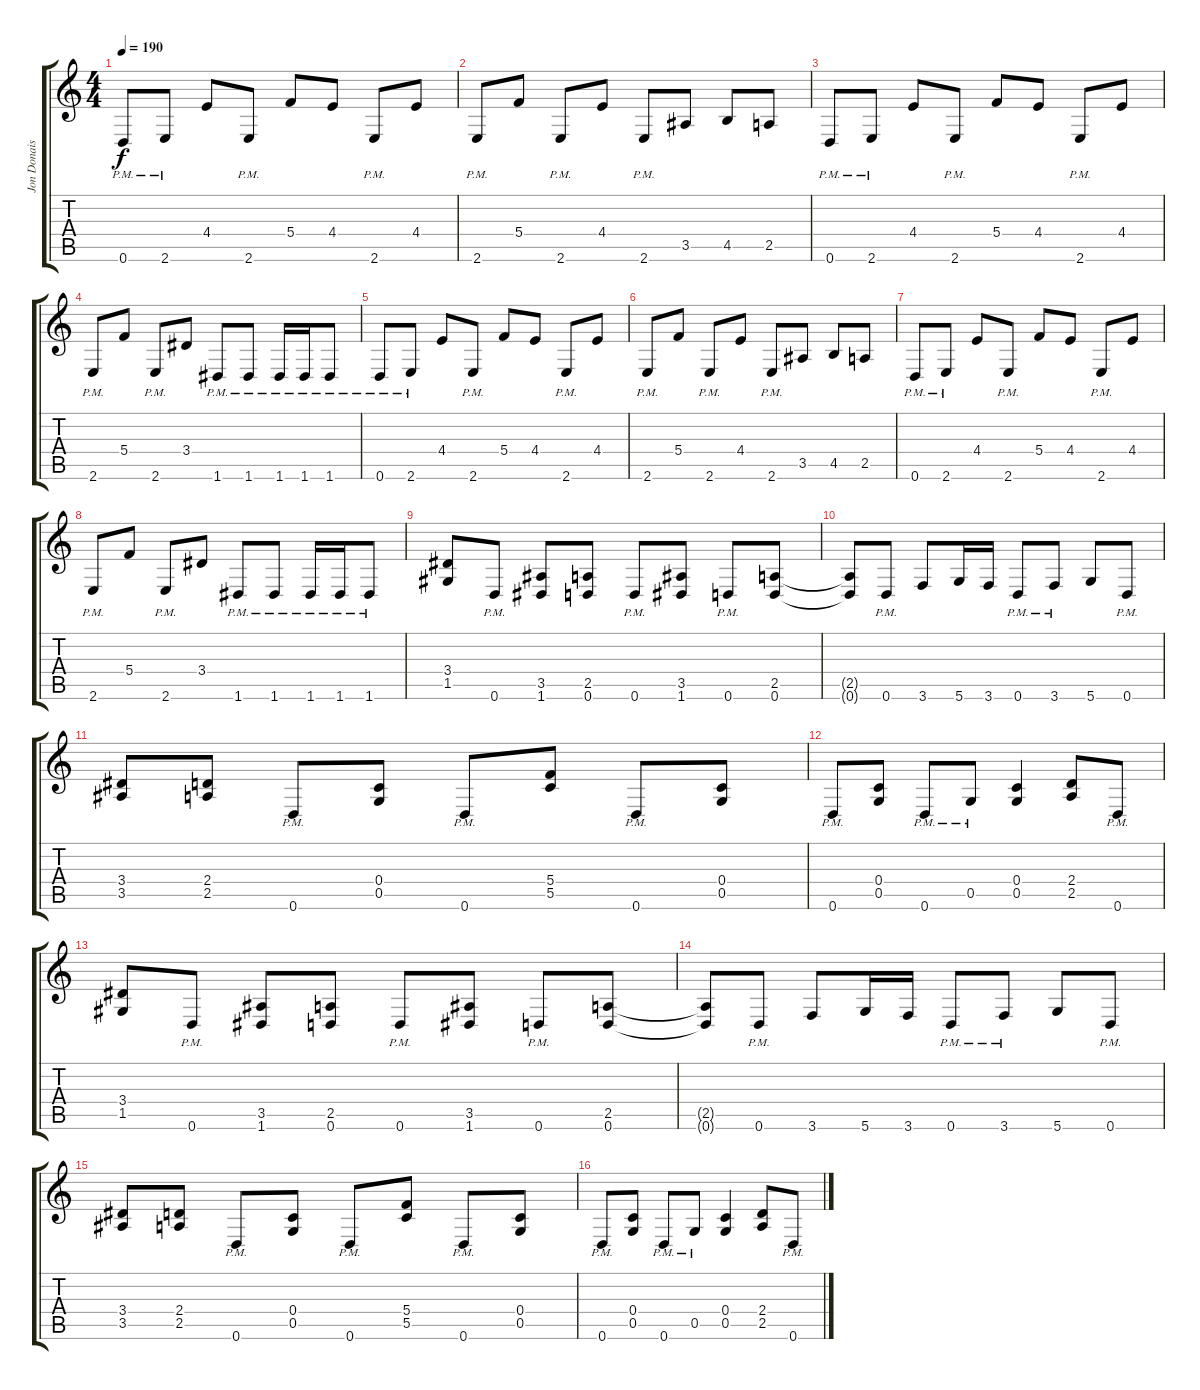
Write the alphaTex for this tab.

\track ("Jon Donais" "Jon Donais") {instrument distortionguitar}
\staff {score tabs}
\tuning (D4 A3 F3 C3 G2 D2) {hide}
\ts (4 4)
\tempo 190
\clef g2
\ks c
0.6{pm}.8{dy f} 2.6{pm}.8 4.4.8 2.6{pm}.8 5.4.8 4.4.8 2.6{pm}.8 4.4.8 |
2.6{pm}.8 5.4.8 2.6{pm}.8 4.4.8 2.6{pm}.8 3.5.8 4.5.8 2.5.8 |
0.6{pm}.8 2.6{pm}.8 4.4.8 2.6{pm}.8 5.4.8 4.4.8 2.6{pm}.8 4.4.8 |
2.6{pm}.8 5.4.8 2.6{pm}.8 3.4.8 1.6{pm}.8 1.6{pm}.8 1.6{pm}.16 1.6{pm}.16 1.6{pm}.8 |
0.6{pm}.8 2.6{pm}.8 4.4.8 2.6{pm}.8 5.4.8 4.4.8 2.6{pm}.8 4.4.8 |
2.6{pm}.8 5.4.8 2.6{pm}.8 4.4.8 2.6{pm}.8 3.5.8 4.5.8 2.5.8 |
0.6{pm}.8 2.6{pm}.8 4.4.8 2.6{pm}.8 5.4.8 4.4.8 2.6{pm}.8 4.4.8 |
2.6{pm}.8 5.4.8 2.6{pm}.8 3.4.8 1.6{pm}.8 1.6{pm}.8 1.6{pm}.16 1.6{pm}.16 1.6{pm}.8 |
(3.4 1.5).8 0.6{pm}.8 (3.5 1.6).8 (2.5 0.6).8 0.6{pm}.8 (3.5 1.6).8 0.6{pm}.8 (2.5 0.6).8 |
(2.5{t} 0.6{t}).8 0.6{pm}.8 3.6.8 5.6.16 3.6.16 0.6{pm}.8 3.6{pm}.8 5.6.8 0.6{pm}.8 |
(3.4 3.5).8 (2.4 2.5).8 0.6{pm}.8 (0.4 0.5).8 0.6{pm}.8 (5.4 5.5).8 0.6{pm}.8 (0.4 0.5).8 |
0.6{pm}.8 (0.4 0.5).8 0.6{pm}.8 0.5{pm}.8 (0.4 0.5).4 (2.4 2.5).8 0.6{pm}.8 |
(3.4 1.5).8 0.6{pm}.8 (3.5 1.6).8 (2.5 0.6).8 0.6{pm}.8 (3.5 1.6).8 0.6{pm}.8 (2.5 0.6).8 |
(2.5{t} 0.6{t}).8 0.6{pm}.8 3.6.8 5.6.16 3.6.16 0.6{pm}.8 3.6{pm}.8 5.6.8 0.6{pm}.8 |
(3.4 3.5).8 (2.4 2.5).8 0.6{pm}.8 (0.4 0.5).8 0.6{pm}.8 (5.4 5.5).8 0.6{pm}.8 (0.4 0.5).8 |
0.6{pm}.8 (0.4 0.5).8 0.6{pm}.8 0.5{pm}.8 (0.4 0.5).4 (2.4 2.5).8 0.6{pm}.8
